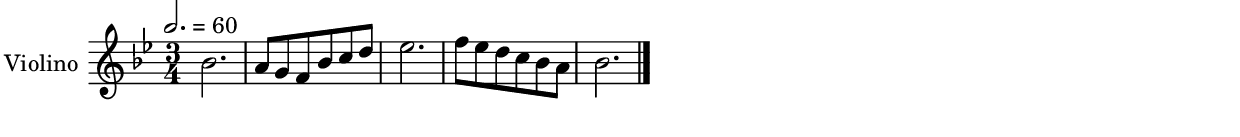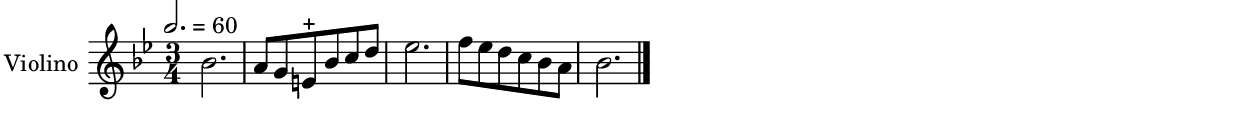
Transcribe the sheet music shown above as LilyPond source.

\version "2.18.2"

%{
BAHPM
Bateria de Avaliação da Habilidade de Percepção Musical
Item: 06_escala
Igual ou diferente: diferente
%}

%%% INFORMACOES PRE-MUSICA %%%

%%%%%%%%%%%%%
% SUBITEM A %
%%%%%%%%%%%%%


% Inserir nome do instrumento, andamento, compasso, clave

instrumentoNomeItemA = \set Staff.instrumentName = "Violino"
andamentoItemA = \tempo 2. = 60
compassoItemA = \time 3/4
clefItemA = \clef treble
keyItemA = \key bes \major

%%%%%%%%%%%%%
% SUBITEM B %
%%%%%%%%%%%%%

instrumentoNomeItemB = \instrumentoNomeItemA
andamentoItemB = \andamentoItemA
compassoItemB = \compassoItemA
clefItemB = \clefItemA
keyItemB = \keyItemA

%%%%%%%%%%
% MUSICA %
%%%%%%%%%%

musica = \relative c'' {
  bes2. |
  a8 g 
 \tag #'itemA { f }
 \tag #'itemB { e-+ }
 bes' c d |
 ees2. |
 f8 ees d c bes a |
 bes2.
 \bar "|."
}

%%% Configuração de layout %%%

\include "lilypond-book-preamble.ly"

% desmarcar os itens abaixo para regular alinhamento de itens

\paper {
 ragged-right = ##f 
 line-width = 110\mm
}

%%% CONTEXTOS PARA CADA SUBITEM %%%

itemA = \score {
  \new Staff <<
    \instrumentoNomeItemA
    \andamentoItemA
    \compassoItemA
    \clefItemA
    \keyItemA
    \new Voice { 
      \keepWithTag #'itemA \musica
    }
  >>
}

itemB = \score {
  \new Staff <<
    \instrumentoNomeItemB
    \andamentoItemB
    \compassoItemB
    \clefItemB
    \keyItemB
    \new Voice { 
      \keepWithTag #'itemB \musica
    }
  >>
}



\itemA

% Desmarcar para incluir o subitem B

\itemB